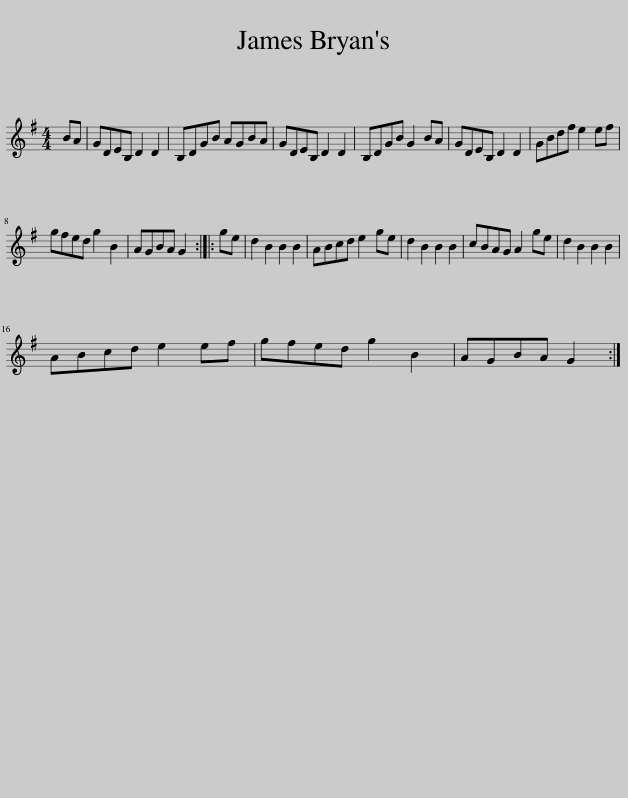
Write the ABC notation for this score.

X:1
L:1/8
M:4/4
I:linebreak $
K:G
V:1 treble
V:1
 BA | GDEB, D2 D2 | B,DGB AGBA | GDEB, D2 D2 | B,DGB G2 BA | %5
 GDEB, D2 D2 | GBdf e2 ef |$ gfed g2 B2 | AGBA G2 :: ge | %10
 d2 B2 B2 B2 | ABcd e2 ge | d2 B2 B2 B2 | cBAG A2 ge | d2 B2 B2 B2 |$ %15
 ABcd e2 ef | gfed g2 B2 | AGBA G2 :| %18
